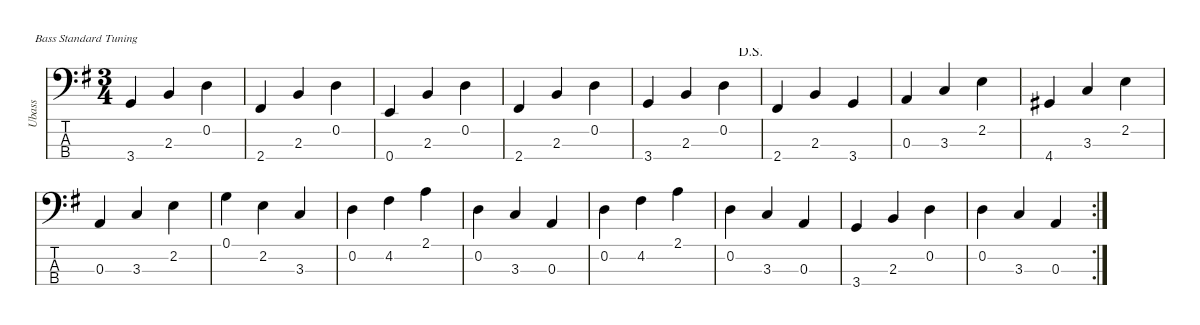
\defaultSystemsLayout 4
\hideDynamics
\bracketExtendMode nobrackets
\otherSystemsTrackNameOrientation horizontal
\defaultBarNumberDisplay Hide
\track ("Upright Bass" "Ubass") {instrument acousticbass}
\staff {score tabs}
\tuning (G2 D2 A1 E1)
\ts (3 4)
\beaming (8 2 2 2)
\tempo (120 hide)
\clef f4
\ks g
3.4{acc forcenatural}.4{dy mf instrument acousticbass} 2.3{acc forcenatural}.4 0.2{acc forcenatural}.4 |
2.4{acc #}.4 2.3{acc forcenatural}.4 0.2{acc forcenatural}.4 |
0.4{acc forcenatural}.4 2.3{acc forcenatural}.4 0.2{acc forcenatural}.4 |
2.4{acc #}.4 2.3{acc forcenatural}.4 0.2{acc forcenatural}.4 |
\jump dalsegno
3.4{acc forcenatural}.4 2.3{acc forcenatural}.4 0.2{acc forcenatural}.4 |
2.4{acc #}.4 2.3{acc forcenatural}.4 3.4{acc forcenatural}.4 |
0.3{acc forcenatural}.4 3.3{acc forcenatural}.4 2.2{acc forcenatural}.4 |
4.4{acc #}.4 3.3{acc forcenatural}.4 2.2{acc forcenatural}.4 |
0.3{acc forcenatural}.4 3.3{acc forcenatural}.4 2.2{acc forcenatural}.4 |
0.1{acc forcenatural}.4 2.2{acc forcenatural}.4 3.3{acc forcenatural}.4 |
0.2{acc forcenatural}.4 4.2{acc #}.4 2.1{acc forcenatural}.4 |
0.2{acc forcenatural}.4 3.3{acc forcenatural}.4 0.3{acc forcenatural}.4 |
0.2{acc forcenatural}.4 4.2{acc #}.4 2.1{acc forcenatural}.4 |
0.2{acc forcenatural}.4 3.3{acc forcenatural}.4 0.3{acc forcenatural}.4 |
3.4{acc forcenatural}.4 2.3{acc forcenatural}.4 0.2{acc forcenatural}.4 |
\rc 2
0.2{acc forcenatural}.4 3.3{acc forcenatural}.4 0.3{acc forcenatural}.4
